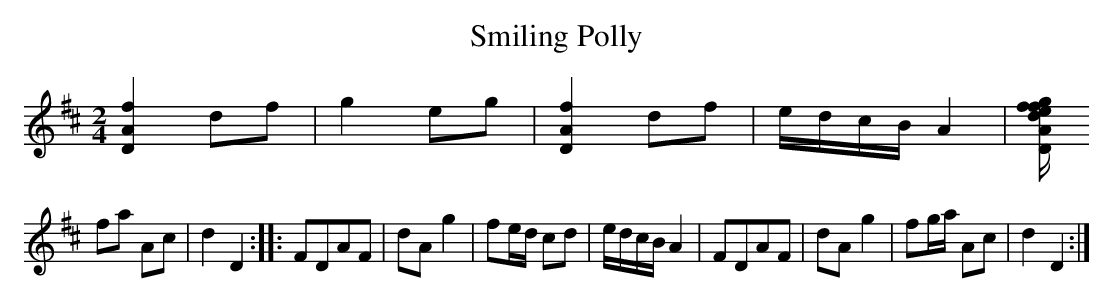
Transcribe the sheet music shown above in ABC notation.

X:1
T:Smiling Polly
M:2/4
L:1/8
K:D
[D2A2f2] df|g2 eg|[D2A2f2] df|e/d/c/B/ A2|[D/2A/2f/2 df|g2 eg|
fa Ac|d2D2::FDAF|dA g2|fe/d/ cd|e/d/c/B/ A2|FDAF|dA g2|fg/a/ Ac|d2D2:|
